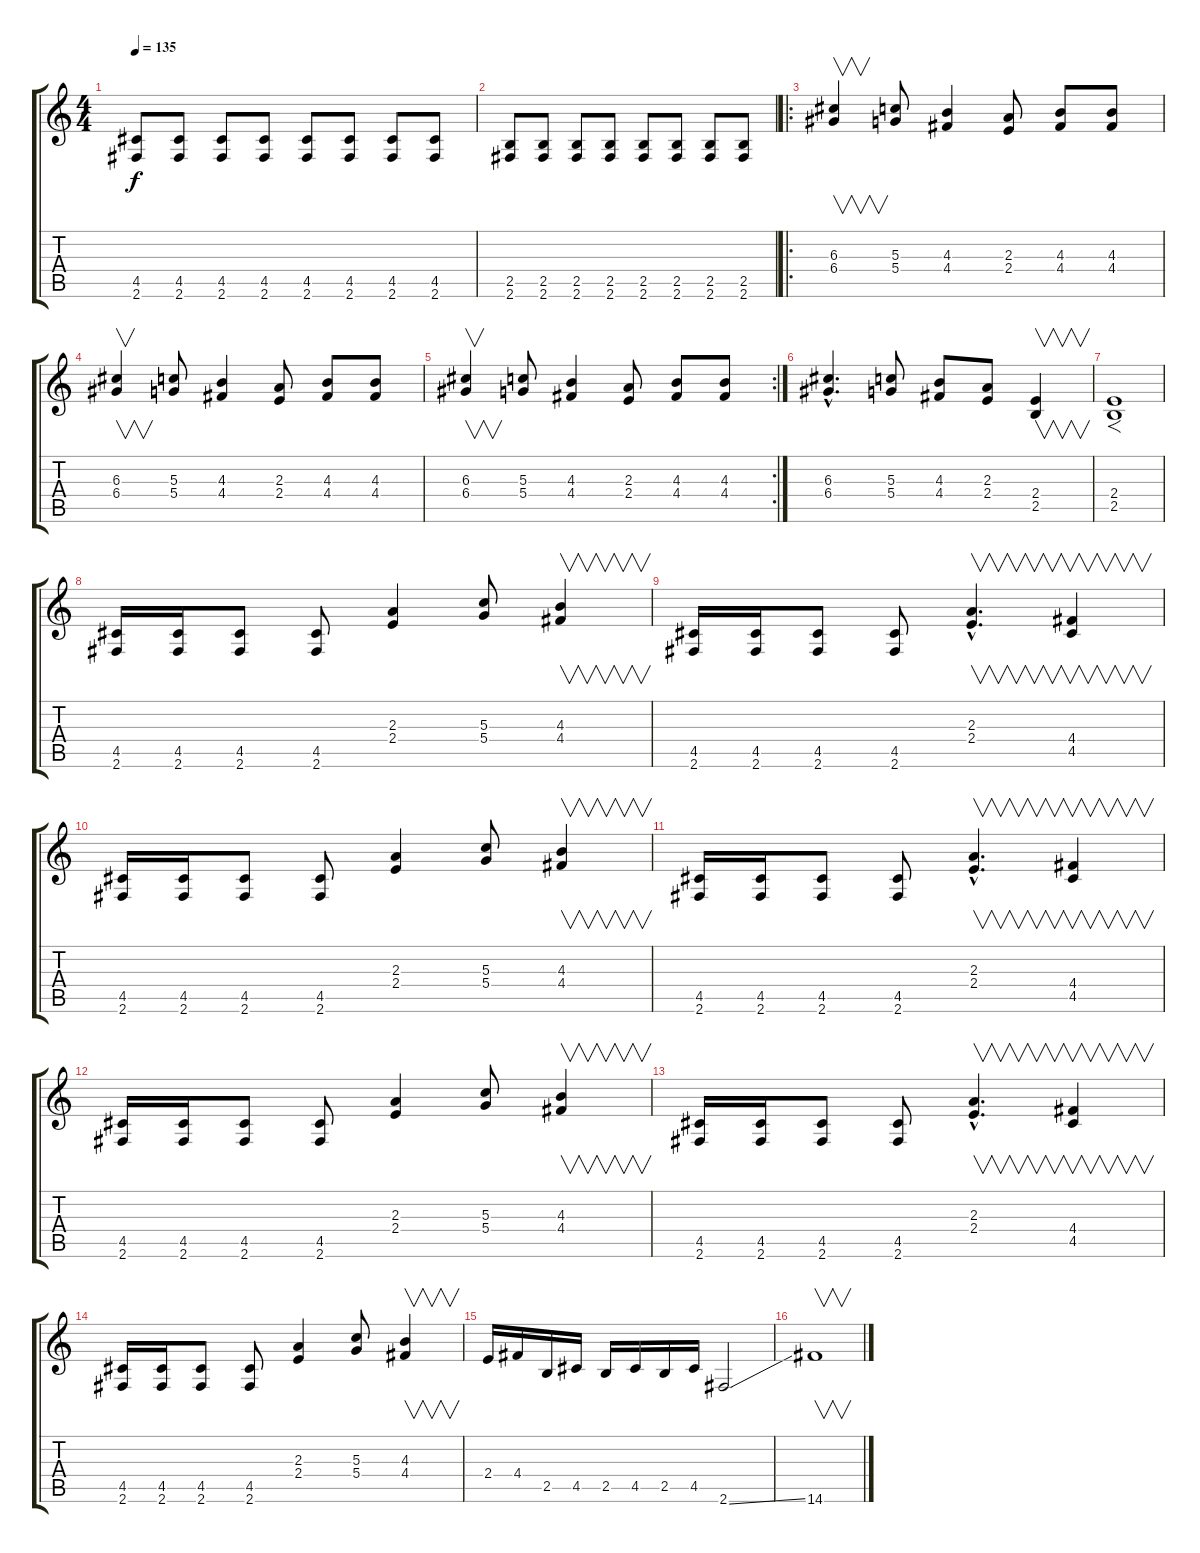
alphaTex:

\track "" {instrument distortionguitar}
\staff {score tabs}
\tuning (E4 B3 G3 D3 A2 E2) {hide}
\ts (4 4)
\tempo 135
\clef g2
\ks c
(4.5 2.6).8{dy f} (4.5 2.6).8 (4.5 2.6).8 (4.5 2.6).8 (4.5 2.6).8 (4.5 2.6).8 (4.5 2.6).8 (4.5 2.6).8 |
(2.5 2.6).8 (2.5 2.6).8 (2.5 2.6).8 (2.5 2.6).8 (2.5 2.6).8 (2.5 2.6).8 (2.5 2.6).8 (2.5 2.6).8 |
\ro
(6.3 6.4).4{v} (5.3 5.4).8 (4.3 4.4).4 (2.3 2.4).8 (4.3 4.4).8 (4.3 4.4).8 |
(6.3 6.4).4{v} (5.3 5.4).8 (4.3 4.4).4 (2.3 2.4).8 (4.3 4.4).8 (4.3 4.4).8 |
\rc 2
(6.3 6.4).4{v} (5.3 5.4).8 (4.3 4.4).4 (2.3 2.4).8 (4.3 4.4).8 (4.3 4.4).8 |
(6.3{hac} 6.4{hac}).4{d} (5.3 5.4).8 (4.3 4.4).8 (2.3 2.4).8 (2.4 2.5).4{v} |
(2.4 2.5).1{f} |
(4.5 2.6).16 (4.5 2.6).16 (4.5 2.6).8 (4.5 2.6).8 (2.3 2.4).4 (5.3 5.4).8 (4.3 4.4).4{v} |
(4.5 2.6).16 (4.5 2.6).16 (4.5 2.6).8 (4.5 2.6).8 (2.3{hac} 2.4{hac}).4{v d} (4.4 4.5).4{v} |
(4.5 2.6).16 (4.5 2.6).16 (4.5 2.6).8 (4.5 2.6).8 (2.3 2.4).4 (5.3 5.4).8 (4.3 4.4).4{v} |
(4.5 2.6).16 (4.5 2.6).16 (4.5 2.6).8 (4.5 2.6).8 (2.3{hac} 2.4{hac}).4{v d} (4.4 4.5).4{v} |
(4.5 2.6).16 (4.5 2.6).16 (4.5 2.6).8 (4.5 2.6).8 (2.3 2.4).4 (5.3 5.4).8 (4.3 4.4).4{v} |
(4.5 2.6).16 (4.5 2.6).16 (4.5 2.6).8 (4.5 2.6).8 (2.3{hac} 2.4{hac}).4{v d} (4.4 4.5).4{v} |
(4.5 2.6).16 (4.5 2.6).16 (4.5 2.6).8 (4.5 2.6).8 (2.3 2.4).4 (5.3 5.4).8 (4.3 4.4).4{v} |
2.4.16 4.4.16 2.5.16 4.5.16 2.5.16 4.5.16 2.5.16 4.5.16 2.6{ss}.2 |
14.6.1{v}
